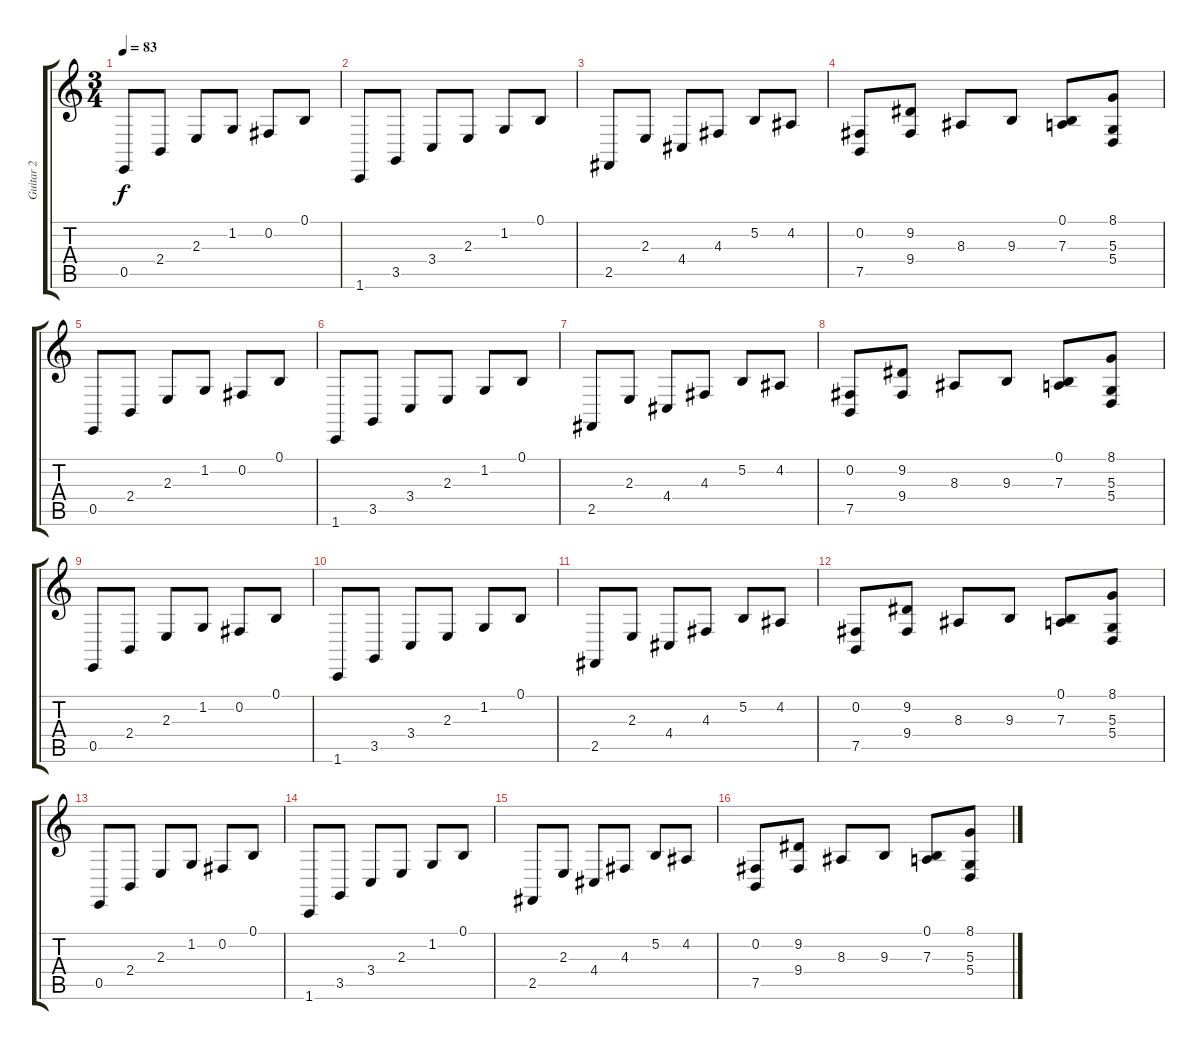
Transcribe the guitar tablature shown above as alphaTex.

\track ("Guitar 2" "Guitar 2") {instrument vibraphone}
\staff {score tabs}
\tuning (B3 Gb3 D3 A2 E2 B1) {hide}
\ts (3 4)
\tempo 83
\clef g2
\ks c
0.5.8{dy f instrument vibraphone} 2.4.8 2.3.8 1.2.8 0.2.8 0.1.8 |
1.6.8 3.5.8 3.4.8 2.3.8 1.2.8 0.1.8 |
2.5.8 2.3.8 4.4.8 4.3.8 5.2.8 4.2.8 |
(0.2 7.5).8 (9.2 9.4).8 8.3.8 9.3.8 (0.1 7.3).8 (8.1 5.3 5.4).8 |
0.5.8 2.4.8 2.3.8 1.2.8 0.2.8 0.1.8 |
1.6.8 3.5.8 3.4.8 2.3.8 1.2.8 0.1.8 |
2.5.8 2.3.8 4.4.8 4.3.8 5.2.8 4.2.8 |
(0.2 7.5).8 (9.2 9.4).8 8.3.8 9.3.8 (0.1 7.3).8 (8.1 5.3 5.4).8 |
0.5.8 2.4.8 2.3.8 1.2.8 0.2.8 0.1.8 |
1.6.8 3.5.8 3.4.8 2.3.8 1.2.8 0.1.8 |
2.5.8 2.3.8 4.4.8 4.3.8 5.2.8 4.2.8 |
(0.2 7.5).8 (9.2 9.4).8 8.3.8 9.3.8 (0.1 7.3).8 (8.1 5.3 5.4).8 |
0.5.8 2.4.8 2.3.8 1.2.8 0.2.8 0.1.8 |
1.6.8 3.5.8 3.4.8 2.3.8 1.2.8 0.1.8 |
2.5.8 2.3.8 4.4.8 4.3.8 5.2.8 4.2.8 |
(0.2 7.5).8 (9.2 9.4).8 8.3.8 9.3.8 (0.1 7.3).8 (8.1 5.3 5.4).8
